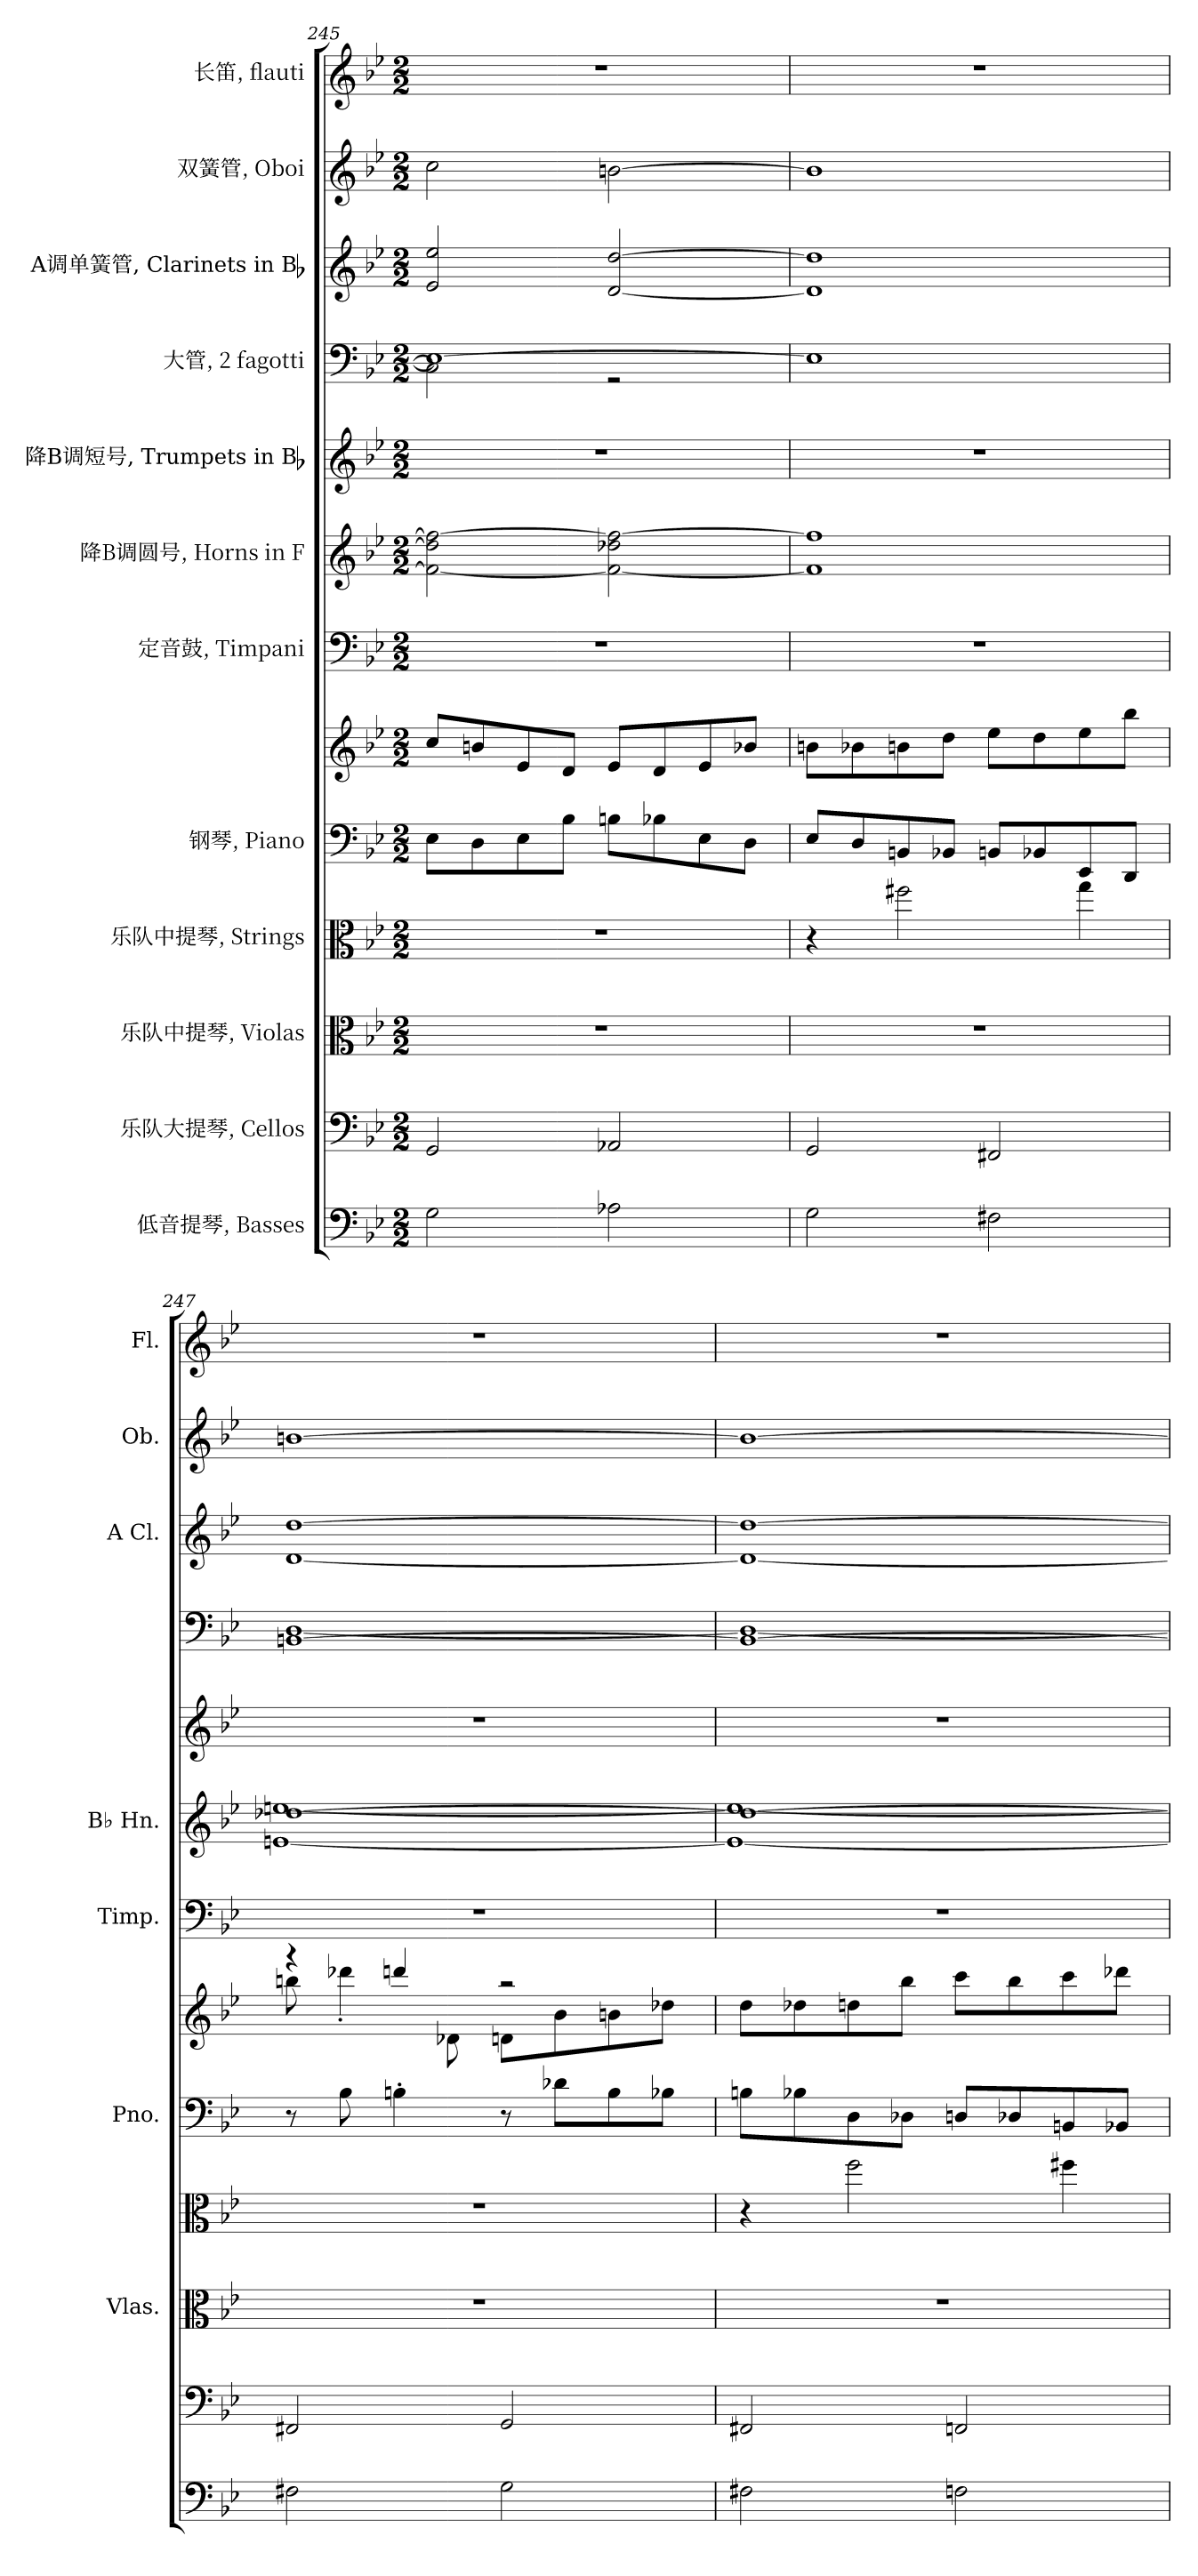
**kern	**kern	**kern	**kern	**kern	**kern	**kern	**kern	**kern	**kern	**kern	**kern	**kern
*part12	*part11	*part10	*part9	*part8	*part8	*part7	*part6	*part5	*part4	*part3	*part2	*part1
*staff13	*staff12	*staff11	*staff10	*staff9	*staff8	*staff7	*staff6	*staff5	*staff4	*staff3	*staff2	*staff1
*I"低音提琴, Basses	*I"乐队大提琴, Cellos	*I"乐队中提琴, Violas	*I"乐队中提琴, Strings	*I"钢琴, Piano	*	*I"定音鼓, Timpani	*I"降B调圆号, Horns in F	*I"降B调短号, Trumpets in Bb	*I"大管, 2 fagotti	*I"A调单簧管, Clarinets in Bb	*I"双簧管, Oboi	*I"长笛, flauti
*	*	*I'Vlas.	*	*I'Pno.	*	*I'Timp.	*I'B♭ Hn.	*	*	*I'A Cl.	*I'Ob.	*I'Fl.
*clefF4	*clefF4	*clefC3	*clefC3	*clefF4	*clefG2	*clefF4	*clefG2	*clefG2	*clefF4	*clefG2	*clefG2	*clefG2
*ITrd7c12	*	*	*	*	*	*	*ITrd1c2	*ITrd1c2	*	*ITrd2c3	*	*
*k[b-e-]	*k[b-e-]	*k[b-e-]	*k[b-e-]	*k[b-e-]	*k[b-e-]	*k[b-e-]	*k[b-e-a-d-]	*k[b-e-a-d-]	*k[b-e-]	*k[f#]	*k[b-e-]	*k[b-e-]
*M2/2	*M2/2	*M2/2	*M2/2	*M2/2	*M2/2	*M2/2	*M2/2	*M2/2	*M2/2	*M2/2	*M2/2	*M2/2
=245	=245	=245	=245	=245	=245	=245	=245	=245	=245	=245	=245	=245
*	*	*	*	*	*	*	*	*	*^	*	*	*
2GG\	2GG/	1r	1r	8E-\L	8cc/L	1r	2e-\_ 2cc\] 2ee-\_	1r	1E-_	2C\]	2c/ 2cc/	2cc\	1r
.	.	.	.	8D\	8bn/	.	.	.	.	.	.	.	.
.	.	.	.	8E-\	8e-/	.	.	.	.	.	.	.	.
.	.	.	.	8B-\J	8d/J	.	.	.	.	.	.	.	.
2AA-X\	2AA-X/	.	.	8Bn\L	8e-/L	.	2e-\_ 2cc-X\ 2ee-\_	.	.	2r	[2B/ [2b/	[2bn\	.
.	.	.	.	8B-X\	8d/	.	.	.	.	.	.	.	.
.	.	.	.	8E-\	8e-/	.	.	.	.	.	.	.	.
.	.	.	.	8D\J	8b-X/J	.	.	.	.	.	.	.	.
*	*	*	*	*	*	*	*	*	*v	*v	*	*	*
!!LO:PB:g=z
=246	=246	=246	=246	=246	=246	=246	=246	=246	=246	=246	=246	=246
2GG\	2GG/	1r	4r	8E-/L	8bn\L	1r	1e-] 1ee-]	1r	1E-]	1B] 1b]	1b]	1r
.	.	.	.	8D/	8b-X\	.	.	.	.	.	.	.
.	.	.	2ff#X\	8BBn/	8bn\	.	.	.	.	.	.	.
.	.	.	.	8BB-X/J	8dd\J	.	.	.	.	.	.	.
2FF#X\	2FF#X/	.	.	8BBn/L	8ee-\L	.	.	.	.	.	.	.
.	.	.	.	8BB-X/	8dd\	.	.	.	.	.	.	.
.	.	.	4gg\	8EE-/	8ee-\	.	.	.	.	.	.	.
.	.	.	.	8DD/J	8bb-\J	.	.	.	.	.	.	.
=247	=247	=247	=247	=247	=247	=247	=247	=247	=247	=247	=247	=247
*	*	*	*	*	*^	*	*^	*	*^	*	*	*
2FF#X\	2FF#X/	1r	1r	8r	4r	8bbn\	1r	[1cc-X	[1dn [1ddn	1r	[1BBn	[1D	[1B [1b	[1bn	1r
.	.	.	.	8B-\	.	4ddd-X'\	.	.	.	.	.	.	.	.	.
.	.	.	.	4Bn'\	4dddn/	.	.	.	.	.	.	.	.	.	.
.	.	.	.	.	.	8d-X\	.	.	.	.	.	.	.	.	.
2GG\	2GG/	.	.	8r	2r	8dn\L	.	.	.	.	.	.	.	.	.
.	.	.	.	8d-X\L	.	8b-\	.	.	.	.	.	.	.	.	.
.	.	.	.	8B\	.	8bn\	.	.	.	.	.	.	.	.	.
.	.	.	.	8B-X\J	.	8dd-X\J	.	.	.	.	.	.	.	.	.
*	*	*	*	*	*v	*v	*	*	*	*	*	*	*	*	*
=248	=248	=248	=248	=248	=248	=248	=248	=248	=248	=248	=248	=248	=248	=248
2FF#X\	2FF#X/	1r	4r	8Bn\L	8dd\L	1r	1cc-_	1d_ 1dd_	1r	1BB_	1D_	1B_ 1b_	1b_	1r
.	.	.	.	8B-X\	8dd-X\	.	.	.	.	.	.	.	.	.
.	.	.	2ff\	8D\	8ddn\	.	.	.	.	.	.	.	.	.
.	.	.	.	8D-X\J	8bb-\J	.	.	.	.	.	.	.	.	.
2FFn\	2FFn/	.	.	8Dn/L	8ccc\L	.	.	.	.	.	.	.	.	.
.	.	.	.	8D-X/	8bb-\	.	.	.	.	.	.	.	.	.
.	.	.	4ff#X\	8BBn/	8ccc\	.	.	.	.	.	.	.	.	.
.	.	.	.	8BB-X/J	8ddd-X\J	.	.	.	.	.	.	.	.	.
*	*	*	*	*	*	*	*v	*v	*	*v	*v	*	*	*
=	=	=	=	=	=	=	=	=	=	=	=	=
*-	*-	*-	*-	*-	*-	*-	*-	*-	*-	*-	*-	*-
